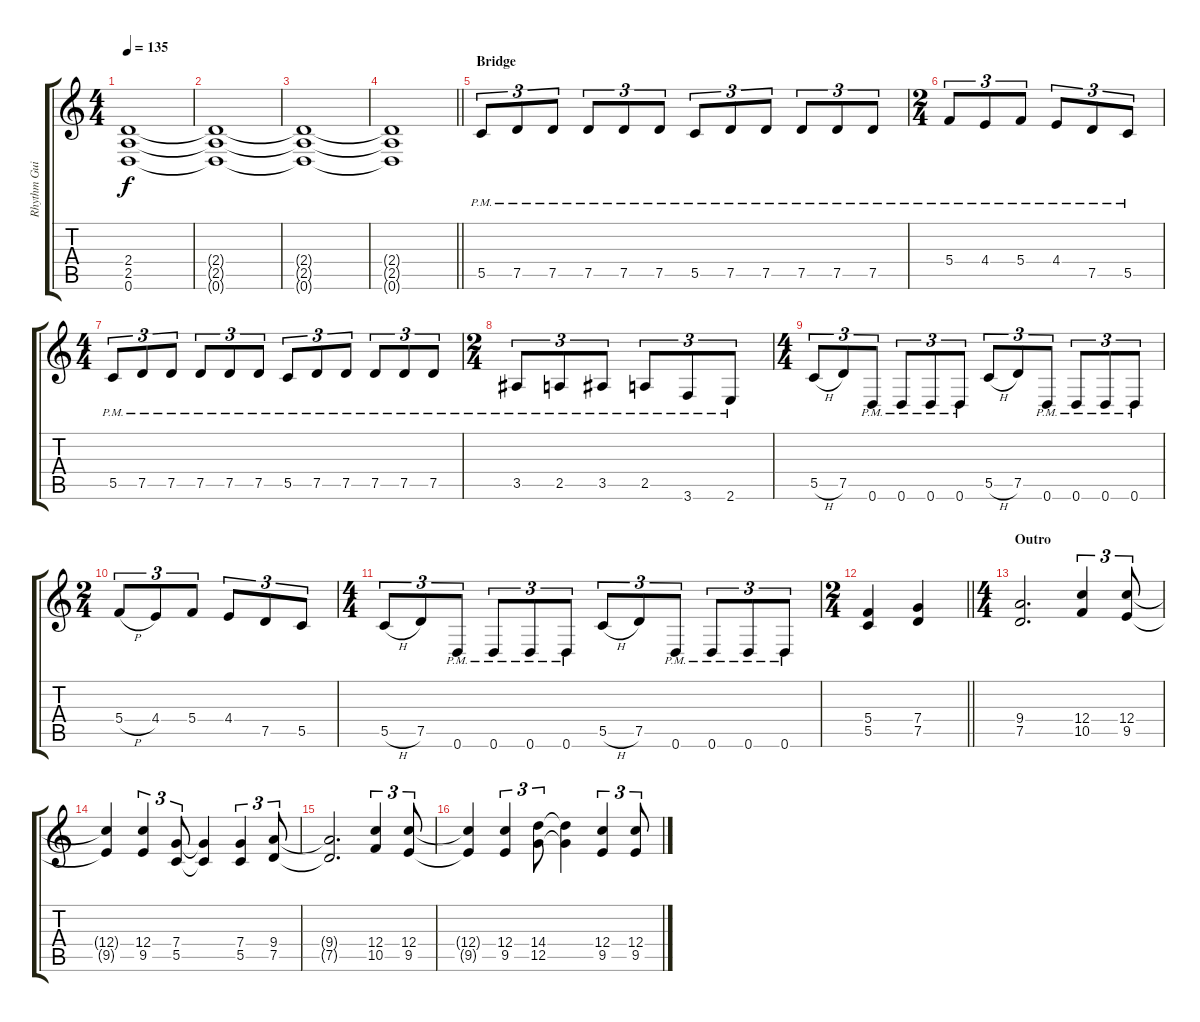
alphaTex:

\track ("Rhythm Guitar I" "Rhythm Gui") {instrument overdrivenguitar}
\staff {score tabs}
\tuning (D4 A3 F3 C3 G2 D2) {hide}
\ts (4 4)
\tempo 135
\clef g2
\ks c
(2.4 2.5 0.6).1{dy f} |
(2.4{t} 2.5{t} 0.6{t}).1 |
(2.4{t} 2.5{t} 0.6{t}).1 |
\barLineRight lightlight
(2.4{t} 2.5{t} 0.6{t}).1 |
\section ("" "Bridge")
5.5{pm}.8{tu (3 2)} 7.5{pm}.8{tu (3 2)} 7.5{pm}.8{tu (3 2)} 7.5{pm}.8{tu (3 2)} 7.5{pm}.8{tu (3 2)} 7.5{pm}.8{tu (3 2)} 5.5{pm}.8{tu (3 2)} 7.5{pm}.8{tu (3 2)} 7.5{pm}.8{tu (3 2)} 7.5{pm}.8{tu (3 2)} 7.5{pm}.8{tu (3 2)} 7.5{pm}.8{tu (3 2)} |
\ts (2 4)
5.4{pm}.8{tu (3 2)} 4.4{pm}.8{tu (3 2)} 5.4{pm}.8{tu (3 2)} 4.4{pm}.8{tu (3 2)} 7.5{pm}.8{tu (3 2)} 5.5{pm}.8{tu (3 2)} |
\ts (4 4)
5.5{pm}.8{tu (3 2)} 7.5{pm}.8{tu (3 2)} 7.5{pm}.8{tu (3 2)} 7.5{pm}.8{tu (3 2)} 7.5{pm}.8{tu (3 2)} 7.5{pm}.8{tu (3 2)} 5.5{pm}.8{tu (3 2)} 7.5{pm}.8{tu (3 2)} 7.5{pm}.8{tu (3 2)} 7.5{pm}.8{tu (3 2)} 7.5{pm}.8{tu (3 2)} 7.5{pm}.8{tu (3 2)} |
\ts (2 4)
3.5{pm}.8{tu (3 2)} 2.5{pm}.8{tu (3 2)} 3.5{pm}.8{tu (3 2)} 2.5{pm}.8{tu (3 2)} 3.6{pm}.8{tu (3 2)} 2.6{pm}.8{tu (3 2)} |
\ts (4 4)
5.5{h}.8{tu (3 2)} 7.5.8{tu (3 2)} 0.6{pm}.8{tu (3 2)} 0.6{pm}.8{tu (3 2)} 0.6{pm}.8{tu (3 2)} 0.6{pm}.8{tu (3 2)} 5.5{h}.8{tu (3 2)} 7.5.8{tu (3 2)} 0.6{pm}.8{tu (3 2)} 0.6{pm}.8{tu (3 2)} 0.6{pm}.8{tu (3 2)} 0.6{pm}.8{tu (3 2)} |
\ts (2 4)
5.4{h}.8{tu (3 2)} 4.4.8{tu (3 2)} 5.4.8{tu (3 2)} 4.4.8{tu (3 2)} 7.5.8{tu (3 2)} 5.5.8{tu (3 2)} |
\ts (4 4)
5.5{h}.8{tu (3 2)} 7.5.8{tu (3 2)} 0.6{pm}.8{tu (3 2)} 0.6{pm}.8{tu (3 2)} 0.6{pm}.8{tu (3 2)} 0.6{pm}.8{tu (3 2)} 5.5{h}.8{tu (3 2)} 7.5.8{tu (3 2)} 0.6{pm}.8{tu (3 2)} 0.6{pm}.8{tu (3 2)} 0.6{pm}.8{tu (3 2)} 0.6{pm}.8{tu (3 2)} |
\ts (2 4)
\barLineRight lightlight
(5.4 5.5).4 (7.4 7.5).4 |
\ts (4 4)
\section ("" "Outro")
(9.4 7.5).2{d} (12.4 10.5).4{tu (3 2)} (12.4 9.5).8{tu (3 2)} |
(12.4{t} 9.5{t}).4 (12.4 9.5).4{tu (3 2)} (7.4 5.5).8{tu (3 2)} (7.4{t} 5.5{t}).4 (7.4 5.5).4{tu (3 2)} (9.4 7.5).8{tu (3 2)} |
(9.4{t} 7.5{t}).2{d} (12.4 10.5).4{tu (3 2)} (12.4 9.5).8{tu (3 2)} |
(12.4{t} 9.5{t}).4 (12.4 9.5).4{tu (3 2)} (14.4 12.5).8{tu (3 2)} (14.4{t} 12.5{t}).4 (12.4 9.5).4{tu (3 2)} (12.4 9.5).8{tu (3 2)}
